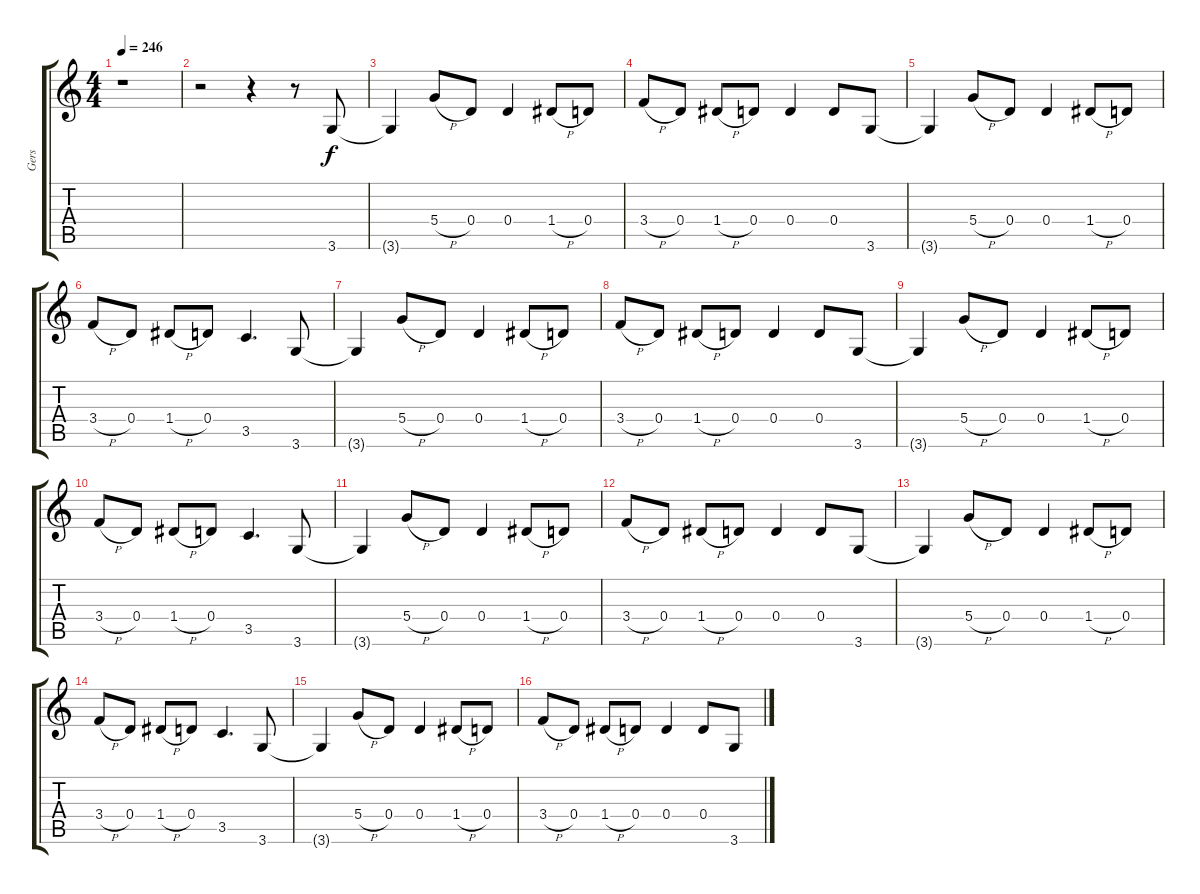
\track ("Gers" "Gers") {instrument distortionguitar}
\staff {score tabs}
\tuning (E4 B3 G3 D3 A2 E2) {hide}
\ts (4 4)
\tempo 246
\clef g2
\ks c
r.1{dy f instrument distortionguitar} |
r.2 r.4 r.8 3.6.8 |
3.6{t}.4 5.4{h}.8 0.4.8 0.4.4 1.4{h}.8 0.4.8 |
3.4{h}.8 0.4.8 1.4{h}.8 0.4.8 0.4.4 0.4.8 3.6.8 |
3.6{t}.4 5.4{h}.8 0.4.8 0.4.4 1.4{h}.8 0.4.8 |
3.4{h}.8 0.4.8 1.4{h}.8 0.4.8 3.5.4{d} 3.6.8 |
3.6{t}.4 5.4{h}.8 0.4.8 0.4.4 1.4{h}.8 0.4.8 |
3.4{h}.8 0.4.8 1.4{h}.8 0.4.8 0.4.4 0.4.8 3.6.8 |
3.6{t}.4 5.4{h}.8 0.4.8 0.4.4 1.4{h}.8 0.4.8 |
3.4{h}.8 0.4.8 1.4{h}.8 0.4.8 3.5.4{d} 3.6.8 |
3.6{t}.4 5.4{h}.8 0.4.8 0.4.4 1.4{h}.8 0.4.8 |
3.4{h}.8 0.4.8 1.4{h}.8 0.4.8 0.4.4 0.4.8 3.6.8 |
3.6{t}.4 5.4{h}.8 0.4.8 0.4.4 1.4{h}.8 0.4.8 |
3.4{h}.8 0.4.8 1.4{h}.8 0.4.8 3.5.4{d} 3.6.8 |
3.6{t}.4 5.4{h}.8 0.4.8 0.4.4 1.4{h}.8 0.4.8 |
3.4{h}.8 0.4.8 1.4{h}.8 0.4.8 0.4.4 0.4.8 3.6.8
